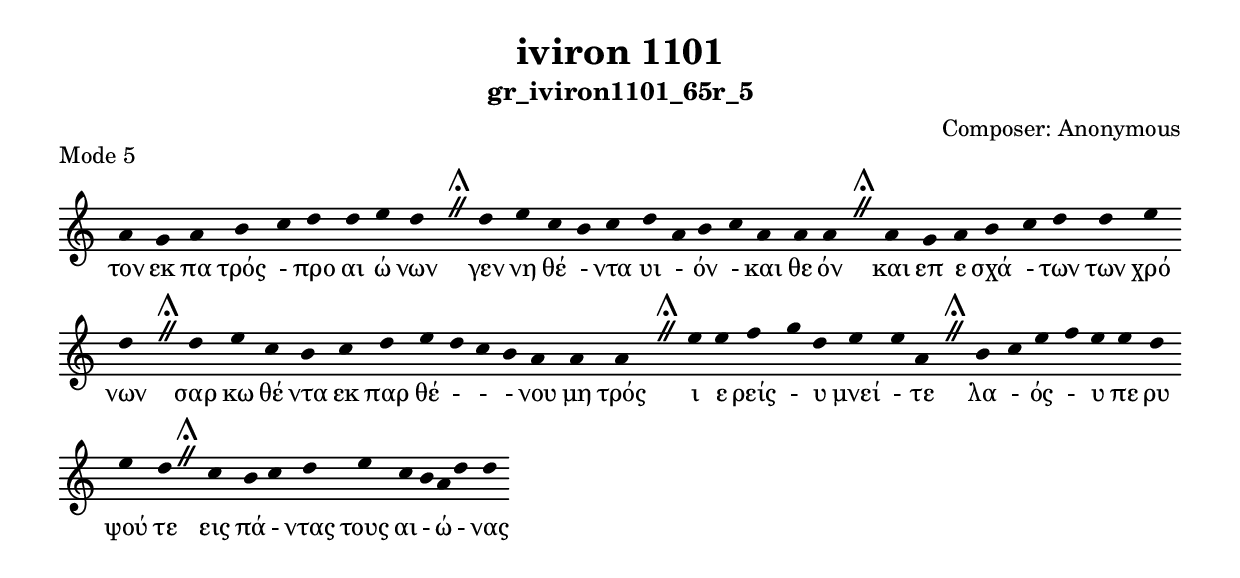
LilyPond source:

\include "gregorian.ly"

	\header {
 	  title = "iviron 1101"
	  subtitle = "gr_iviron1101_65r_5"
	  composer = "Composer: Αnonymous"
	  piece = "Mode 5"
	}

	chant = {
	  a'4 g'4 a'4 b'4 c''4 d''4 d''4 e''4 d''4 \divisioMaior
 d''4 e''4 c''4 b'4 c''4 d''4 a'4 b'4 c''4 a'4 a'4 a'4 \divisioMaior
 a'4 g'4 a'4 b'4 c''4 d''4 d''4 e''4 d''4 \divisioMaior
 d''4 e''4 c''4 b'4 c''4 d''4 e''4 d''4 c''4 b'4 a'4 a'4 a'4 \divisioMaior
 e''4 e''4 f''4 g''4 d''4 e''4 e''4 a'4 \divisioMaior
 b'4 c''4 e''4 f''4 e''4 e''4 d''4 e''4 d''4 \divisioMaior
 c''4 b'4 c''4 d''4 e''4 c''4 b'4 a'4 d''4 d''4\finalis
	}

	verba = \lyricmode {τον εκ πα τρός - προ αι ώ νων 
γεν νη θέ - ντα υι - όν - και θε όν 
και επ ε σχά - των των χρό νων 
σαρ κω θέ ντα εκ παρ θέ -  -  - νου μη τρός 
ι ε ρείς - υ μνεί - τε 
λα - ός - υ πε ρυ ψού τε 
εις πά - ντας τους αι - ώ - νας 
	}


	\score {
	  \new Staff <<
	  \new Voice = "melody" \chant
	  \new Lyrics = "one" \lyricsto melody \verba
	  >>
	  \layout {
	    \context {
	      \Staff
	      \remove "Time_signature_engraver"
	      \remove "Bar_engraver"
	    }
	    \context {
	      \Voice
	      \remove "Stem_engraver"
	    }
	  }
	}